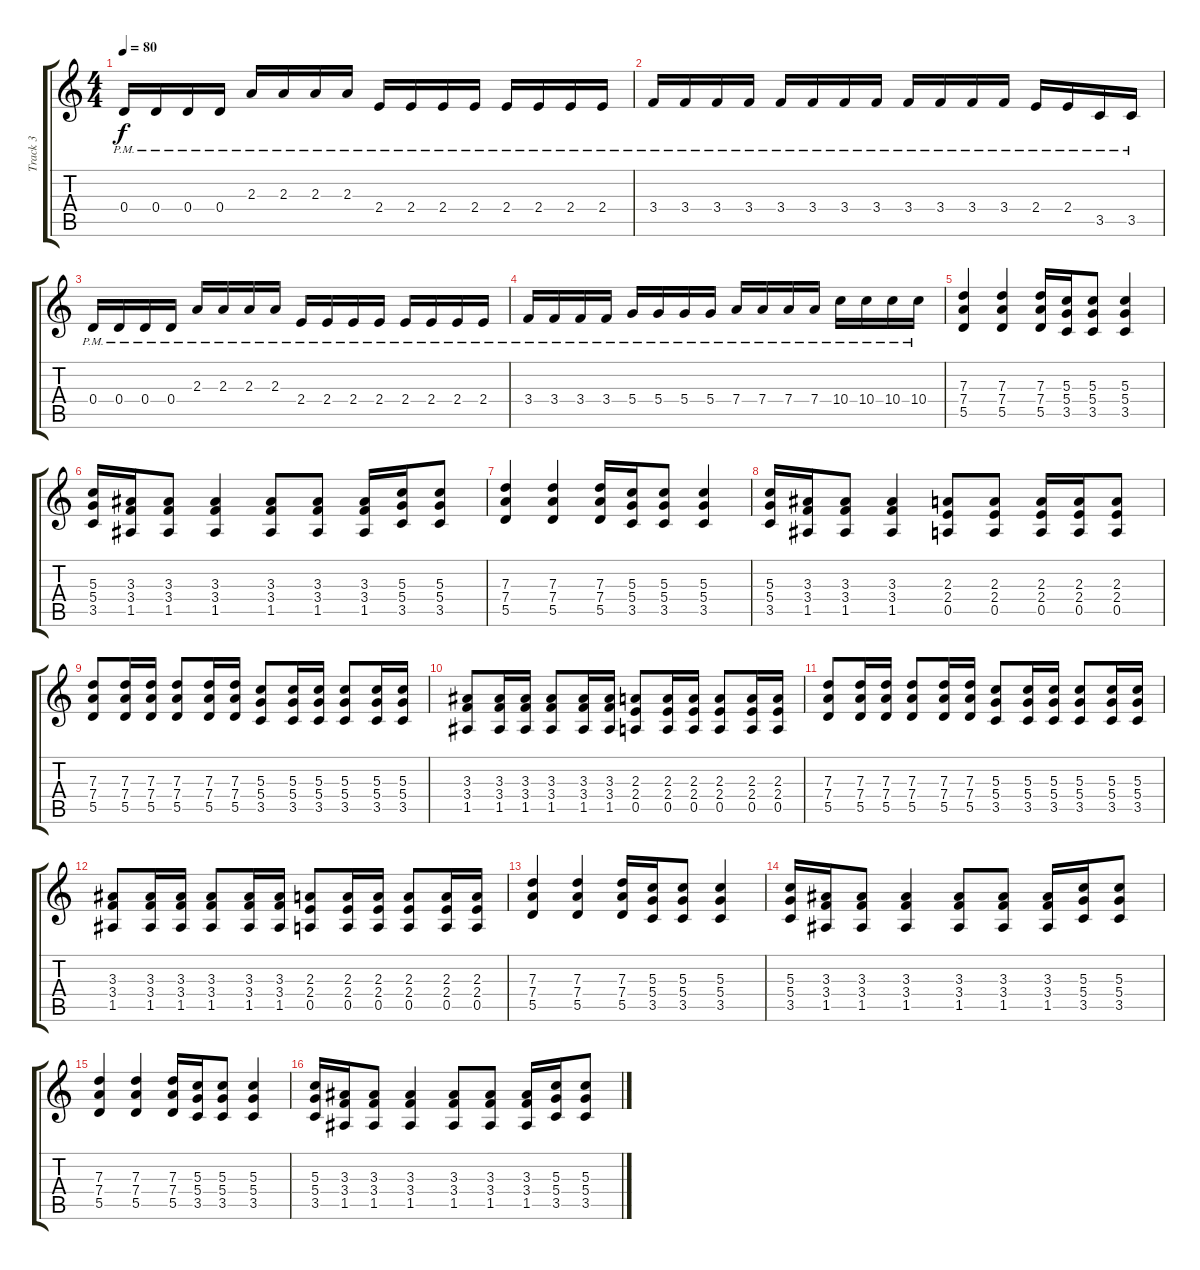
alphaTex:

\track ("Track 3" "Track 3") {instrument distortionguitar}
\staff {score tabs}
\tuning (E4 B3 G3 D3 A2 E2) {hide}
\ts (4 4)
\tempo 80
\clef g2
\ks c
0.4{pm}.16{dy f} 0.4{pm}.16 0.4{pm}.16 0.4{pm}.16 2.3{pm}.16 2.3{pm}.16 2.3{pm}.16 2.3{pm}.16 2.4{pm}.16 2.4{pm}.16 2.4{pm}.16 2.4{pm}.16 2.4{pm}.16 2.4{pm}.16 2.4{pm}.16 2.4{pm}.16 |
3.4{pm}.16 3.4{pm}.16 3.4{pm}.16 3.4{pm}.16 3.4{pm}.16 3.4{pm}.16 3.4{pm}.16 3.4{pm}.16 3.4{pm}.16 3.4{pm}.16 3.4{pm}.16 3.4{pm}.16 2.4{pm}.16 2.4{pm}.16 3.5{pm}.16 3.5{pm}.16 |
0.4{pm}.16 0.4{pm}.16 0.4{pm}.16 0.4{pm}.16 2.3{pm}.16 2.3{pm}.16 2.3{pm}.16 2.3{pm}.16 2.4{pm}.16 2.4{pm}.16 2.4{pm}.16 2.4{pm}.16 2.4{pm}.16 2.4{pm}.16 2.4{pm}.16 2.4{pm}.16 |
3.4{pm}.16 3.4{pm}.16 3.4{pm}.16 3.4{pm}.16 5.4{pm}.16 5.4{pm}.16 5.4{pm}.16 5.4{pm}.16 7.4{pm}.16 7.4{pm}.16 7.4{pm}.16 7.4{pm}.16 10.4{pm}.16 10.4{pm}.16 10.4{pm}.16 10.4{pm}.16 |
(7.3 7.4 5.5).4{volume 13 instrument distortionguitar} (7.3 7.4 5.5).4 (7.3 7.4 5.5).16 (5.3 5.4 3.5).16 (5.3 5.4 3.5).8 (5.3 5.4 3.5).4 |
(5.3 5.4 3.5).16 (3.3 3.4 1.5).16 (3.3 3.4 1.5).8 (3.3 3.4 1.5).4 (3.3 3.4 1.5).8 (3.3 3.4 1.5).8 (3.3 3.4 1.5).16 (5.3 5.4 3.5).16 (5.3 5.4 3.5).8 |
(7.3 7.4 5.5).4{volume 13} (7.3 7.4 5.5).4 (7.3 7.4 5.5).16 (5.3 5.4 3.5).16 (5.3 5.4 3.5).8 (5.3 5.4 3.5).4 |
(5.3 5.4 3.5).16 (3.3 3.4 1.5).16 (3.3 3.4 1.5).8 (3.3 3.4 1.5).4 (2.3 2.4 0.5).8 (2.3 2.4 0.5).8 (2.3 2.4 0.5).16 (2.3 2.4 0.5).16 (2.3 2.4 0.5).8 |
(7.3 7.4 5.5).8 (7.3 7.4 5.5).16 (7.3 7.4 5.5).16 (7.3 7.4 5.5).8 (7.3 7.4 5.5).16 (7.3 7.4 5.5).16 (5.3 5.4 3.5).8 (5.3 5.4 3.5).16 (5.3 5.4 3.5).16 (5.3 5.4 3.5).8 (5.3 5.4 3.5).16 (5.3 5.4 3.5).16 |
(3.3 3.4 1.5).8 (3.3 3.4 1.5).16 (3.3 3.4 1.5).16 (3.3 3.4 1.5).8 (3.3 3.4 1.5).16 (3.3 3.4 1.5).16 (2.3 2.4 0.5).8 (2.3 2.4 0.5).16 (2.3 2.4 0.5).16 (2.3 2.4 0.5).8 (2.3 2.4 0.5).16 (2.3 2.4 0.5).16 |
(7.3 7.4 5.5).8 (7.3 7.4 5.5).16 (7.3 7.4 5.5).16 (7.3 7.4 5.5).8 (7.3 7.4 5.5).16 (7.3 7.4 5.5).16 (5.3 5.4 3.5).8 (5.3 5.4 3.5).16 (5.3 5.4 3.5).16 (5.3 5.4 3.5).8 (5.3 5.4 3.5).16 (5.3 5.4 3.5).16 |
(3.3 3.4 1.5).8 (3.3 3.4 1.5).16 (3.3 3.4 1.5).16 (3.3 3.4 1.5).8 (3.3 3.4 1.5).16 (3.3 3.4 1.5).16 (2.3 2.4 0.5).8 (2.3 2.4 0.5).16 (2.3 2.4 0.5).16 (2.3 2.4 0.5).8 (2.3 2.4 0.5).16 (2.3 2.4 0.5).16 |
(7.3 7.4 5.5).4{volume 13 instrument distortionguitar} (7.3 7.4 5.5).4 (7.3 7.4 5.5).16 (5.3 5.4 3.5).16 (5.3 5.4 3.5).8 (5.3 5.4 3.5).4 |
(5.3 5.4 3.5).16 (3.3 3.4 1.5).16 (3.3 3.4 1.5).8 (3.3 3.4 1.5).4 (3.3 3.4 1.5).8 (3.3 3.4 1.5).8 (3.3 3.4 1.5).16 (5.3 5.4 3.5).16 (5.3 5.4 3.5).8 |
(7.3 7.4 5.5).4{volume 13} (7.3 7.4 5.5).4 (7.3 7.4 5.5).16 (5.3 5.4 3.5).16 (5.3 5.4 3.5).8 (5.3 5.4 3.5).4 |
(5.3 5.4 3.5).16 (3.3 3.4 1.5).16 (3.3 3.4 1.5).8 (3.3 3.4 1.5).4 (3.3 3.4 1.5).8 (3.3 3.4 1.5).8 (3.3 3.4 1.5).16 (5.3 5.4 3.5).16 (5.3 5.4 3.5).8
